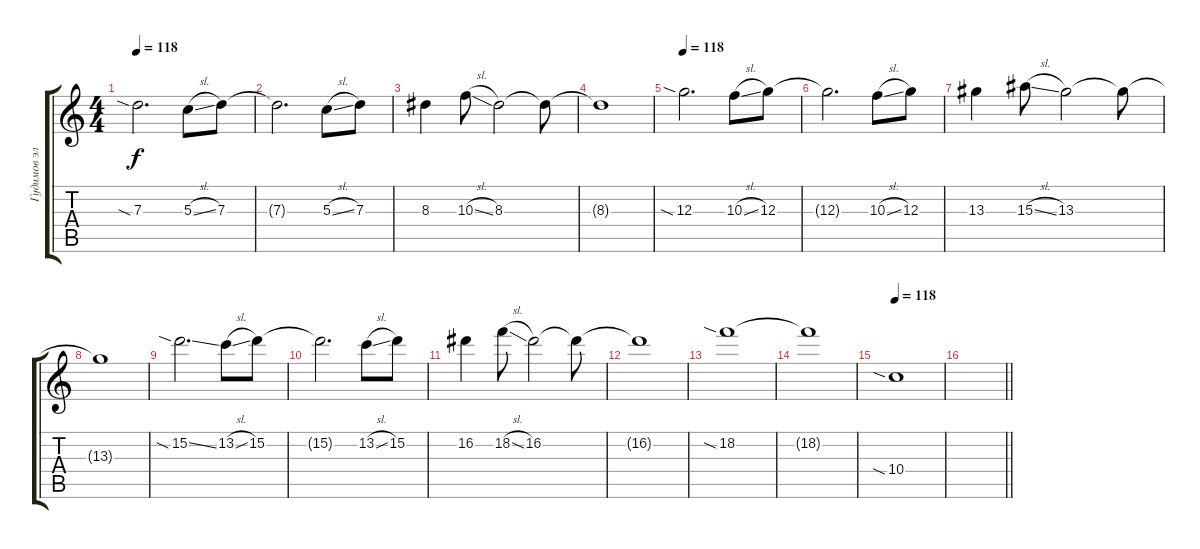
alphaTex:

\track ("Гудимов электро" "Гудимов эл") {instrument distortionguitar}
\staff {score tabs}
\tuning (E4 B3 G3 D3 A2 E2) {hide}
\ts (4 4)
\tempo 118
\clef g2
\ks c
7.3{sia}.2{d dy f} 5.3{sl}.8 7.3.8 |
7.3{t}.2{d} 5.3{sl}.8 7.3.8 |
8.3.4 10.3{sl}.8 8.3.2 8.3{t}.8 |
8.3{t}.1 |
\tempo 118
12.3{sia}.2{d} 10.3{sl}.8 12.3.8 |
12.3{t}.2{d} 10.3{sl}.8 12.3.8 |
13.3.4 15.3{sl}.8 13.3.2 13.3{t}.8 |
13.3{t}.1 |
15.2{sia ss}.2{d} 13.2{sl}.8 15.2.8 |
15.2{t}.2{d} 13.2{sl}.8 15.2.8 |
16.2.4 18.2{sl}.8 16.2.2 16.2{t}.8 |
16.2{t}.1 |
18.2{sia}.1 |
18.2{t}.1 |
\tempo 118
10.4{sia}.1 |
\barLineRight lightlight
